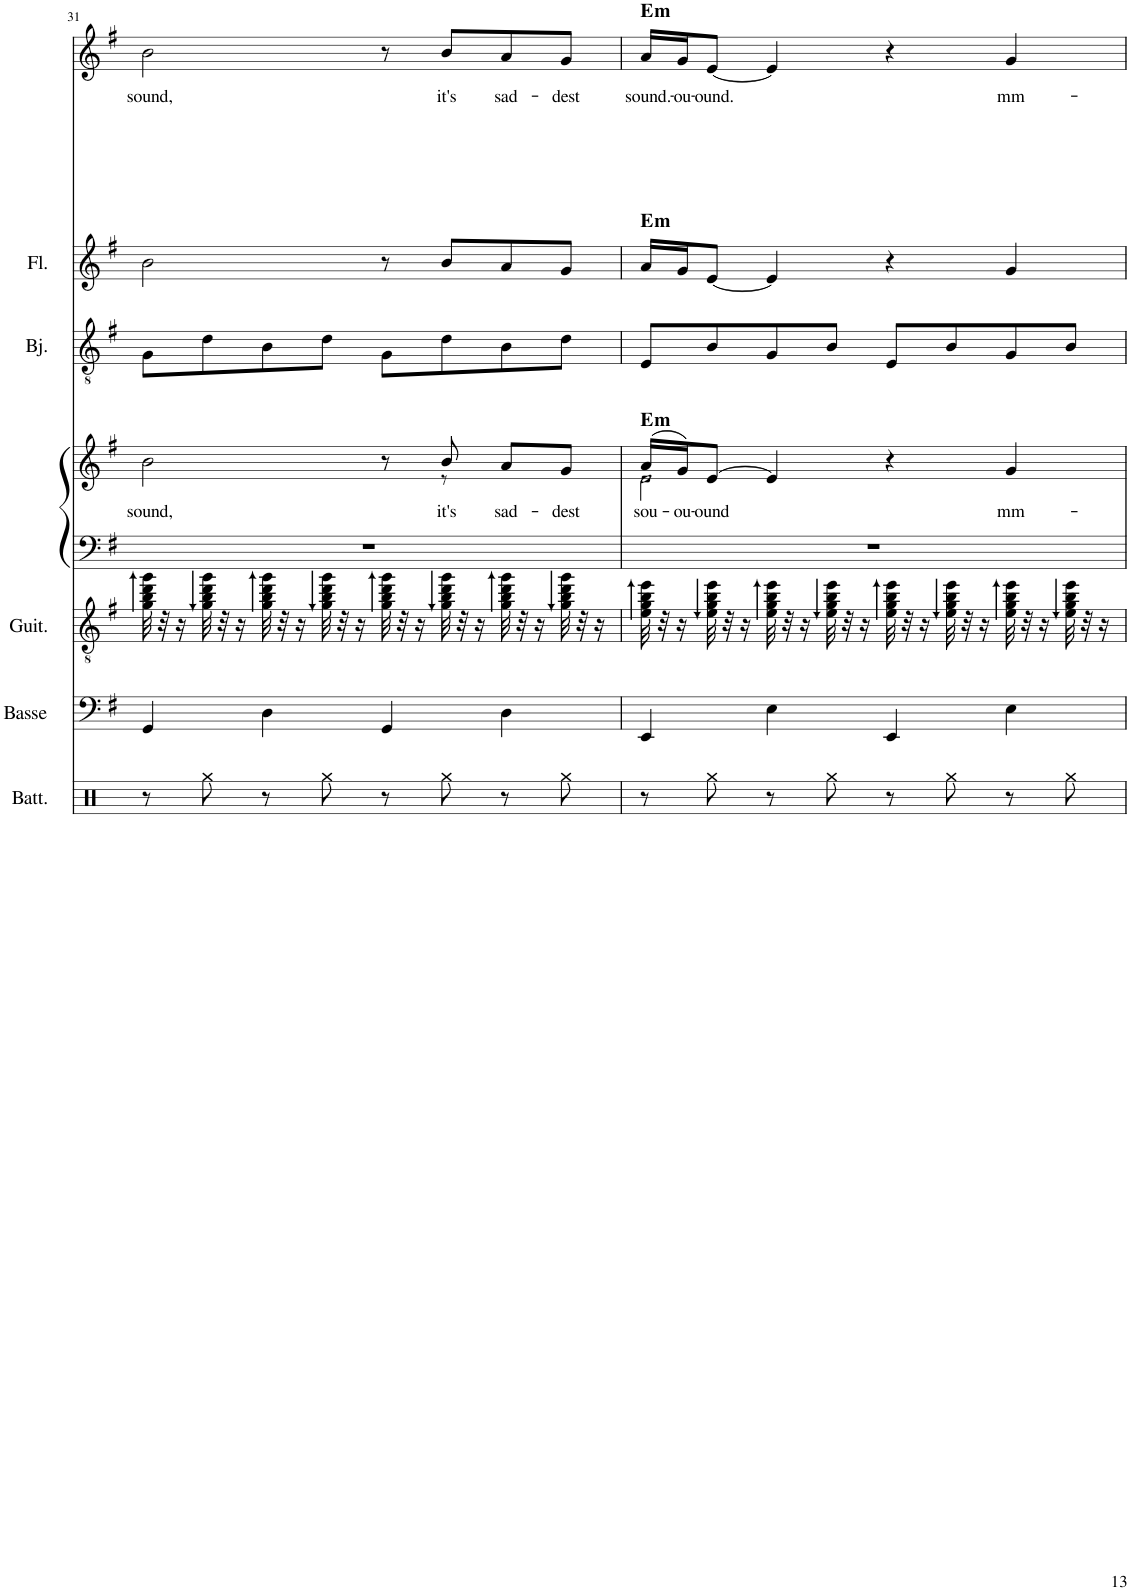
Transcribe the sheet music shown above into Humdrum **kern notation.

**kern	**kern	**kern	**kern	**kern	**text	**harte	**kern	**kern	**harte	**kern	**text	**harte
*part7	*part6	*part5	*part4	*part4	*part4	*part4	*part3	*part2	*part2	*part1	*part1	*part1
*staff8	*staff7	*staff6	*staff5	*staff4	*staff4	*	*staff3	*staff2	*	*staff1	*staff1	*
*I"Batterie	*I"Basse acoustique	*I"Guitare classique	*I"Piano-chant	*	*	*	*I"Banjo	*I"Flûte	*	*I"Piccolo	*	*
*I'Batt.	*I'Basse	*I'Guit.	*I'Pno	*	*	*	*I'Bj.	*I'Fl.	*	*I'Picc	*	*
!!LO:PB:g=z
*clefX	*clefF4	*clefGv2	*clefF4	*clefG2	*	*	*clefGv2	*clefG2	*	*clefG2	*	*
*	*Trd7c12	*	*	*	*	*	*	*	*	*Trd-7c-12	*	*
*k[f#]	*k[f#]	*k[f#]	*k[f#]	*k[f#]	*	*	*k[f#]	*k[f#]	*	*k[f#]	*	*
*M4/4	*M4/4	*M4/4	*M4/4	*M4/4	*	*	*M4/4	*M4/4	*	*M4/4	*	*
=31	=31	=31	=31	=31	=31	=31	=31	=31	=31	=31	=31	=31
!	!	!	!	!	!LO:LY:b	!	!	!	!	!	!LO:LY:b	!
*	*	*	*	*^	*	*	*	*	*	*	*	*
8r	4GG/	32g\ 32b\ 32dd\ 32gg\	1r	2b\	8ryy	sound,	.	8G\L	2b\	.	2b\	sound,	.
.	.	32r	.	.	.	.	.	.	.	.	.	.	.
.	.	16r	.	.	.	.	.	.	.	.	.	.	.
*	*	*	*	*v	*v	*	*	*	*	*	*	*	*
8Rgg\	.	32g\ 32b\ 32dd\ 32gg\	.	.	.	.	8d\	.	.	.	.	.
.	.	32r	.	.	.	.	.	.	.	.	.	.
.	.	16r	.	.	.	.	.	.	.	.	.	.
8r	4D\	32g\ 32b\ 32dd\ 32gg\	.	.	.	.	8B\	.	.	.	.	.
.	.	32r	.	.	.	.	.	.	.	.	.	.
.	.	16r	.	.	.	.	.	.	.	.	.	.
8Rgg\	.	32g\ 32b\ 32dd\ 32gg\	.	.	.	.	8d\J	.	.	.	.	.
.	.	32r	.	.	.	.	.	.	.	.	.	.
.	.	16r	.	.	.	.	.	.	.	.	.	.
8r	4GG/	32g\ 32b\ 32dd\ 32gg\	.	8r	.	.	8G\L	8r	.	8r	.	.
.	.	32r	.	.	.	.	.	.	.	.	.	.
.	.	16r	.	.	.	.	.	.	.	.	.	.
!	!	!	!	!	!LO:LY:b	!	!	!	!	!	!LO:LY:b	!
*	*	*	*	*^	*	*	*	*	*	*	*	*
8Rgg\	.	32g\ 32b\ 32dd\ 32gg\	.	8b/	8r	it's	.	8d\	8b/L	.	8b/L	it's	.
.	.	32r	.	.	.	.	.	.	.	.	.	.	.
.	.	16r	.	.	.	.	.	.	.	.	.	.	.
!	!	!	!	!	!	!LO:LY:b	!	!	!	!	!	!LO:LY:b	!
8r	4D\	32g\ 32b\ 32dd\ 32gg\	.	8a/L	4ryy	sad-	.	8B\	8a/	.	8a/	sad-	.
.	.	32r	.	.	.	.	.	.	.	.	.	.	.
.	.	16r	.	.	.	.	.	.	.	.	.	.	.
!	!	!	!	!	!	!LO:LY:b	!	!	!	!	!	!LO:LY:b	!
8Rgg\	.	32g\ 32b\ 32dd\ 32gg\	.	8g/J	.	-dest	.	8d\J	8g/J	.	8g/J	-dest	.
.	.	32r	.	.	.	.	.	.	.	.	.	.	.
.	.	16r	.	.	.	.	.	.	.	.	.	.	.
=32	=32	=32	=32	=32	=32	=32	=32	=32	=32	=32	=32	=32	=32
!	!	!	!	!	!LO:N:head=diamond	!LO:LY:b	!LO:H:kt=m	!	!	!LO:H:kt=m	!	!LO:LY:b	!LO:H:kt=m
8r	4EE/	32e\ 32g\ 32b\ 32ee\	1r	(16a/LL	2e\	sou-	E:min	8E/L	16a/LL	E:min	16a/LL	sound.-	E:min
.	.	32r	.	.	.	.	.	.	.	.	.	.	.
!	!	!	!	!	!	!LO:LY:b	!	!	!	!	!	!LO:LY:b	!
.	.	16r	.	16g/J)	.	-ou-	.	.	16g/J	.	16g/J	-ou-	.
!	!	!	!	!	!	!LO:LY:b	!	!	!	!	!	!LO:LY:b	!
8Rgg\	.	32e\ 32g\ 32b\ 32ee\	.	[8e/J	.	-ound	.	8B/	[8e/J	.	[8e/J	-ound.	.
.	.	32r	.	.	.	.	.	.	.	.	.	.	.
.	.	16r	.	.	.	.	.	.	.	.	.	.	.
8r	4E\	32e\ 32g\ 32b\ 32ee\	.	4e/]	.	.	.	8G/	4e/]	.	4e/]	.	.
.	.	32r	.	.	.	.	.	.	.	.	.	.	.
.	.	16r	.	.	.	.	.	.	.	.	.	.	.
8Rgg\	.	32e\ 32g\ 32b\ 32ee\	.	.	.	.	.	8B/J	.	.	.	.	.
.	.	32r	.	.	.	.	.	.	.	.	.	.	.
.	.	16r	.	.	.	.	.	.	.	.	.	.	.
8r	4EE/	32e\ 32g\ 32b\ 32ee\	.	4r	2ryy	.	.	8E/L	4r	.	4r	.	.
.	.	32r	.	.	.	.	.	.	.	.	.	.	.
.	.	16r	.	.	.	.	.	.	.	.	.	.	.
8Rgg\	.	32e\ 32g\ 32b\ 32ee\	.	.	.	.	.	8B/	.	.	.	.	.
.	.	32r	.	.	.	.	.	.	.	.	.	.	.
.	.	16r	.	.	.	.	.	.	.	.	.	.	.
!	!	!	!	!	!	!LO:LY:b	!	!	!	!	!	!LO:LY:b	!
8r	4E\	32e\ 32g\ 32b\ 32ee\	.	4g/	.	mm-	.	8G/	4g/	.	4g/	mm-	.
.	.	32r	.	.	.	.	.	.	.	.	.	.	.
.	.	16r	.	.	.	.	.	.	.	.	.	.	.
8Rgg\	.	32e\ 32g\ 32b\ 32ee\	.	.	.	.	.	8B/J	.	.	.	.	.
.	.	32r	.	.	.	.	.	.	.	.	.	.	.
.	.	16r	.	.	.	.	.	.	.	.	.	.	.
*	*	*	*	*v	*v	*	*	*	*	*	*	*	*
=	=	=	=	=	=	=	=	=	=	=	=	=
*-	*-	*-	*-	*-	*-	*-	*-	*-	*-	*-	*-	*-
